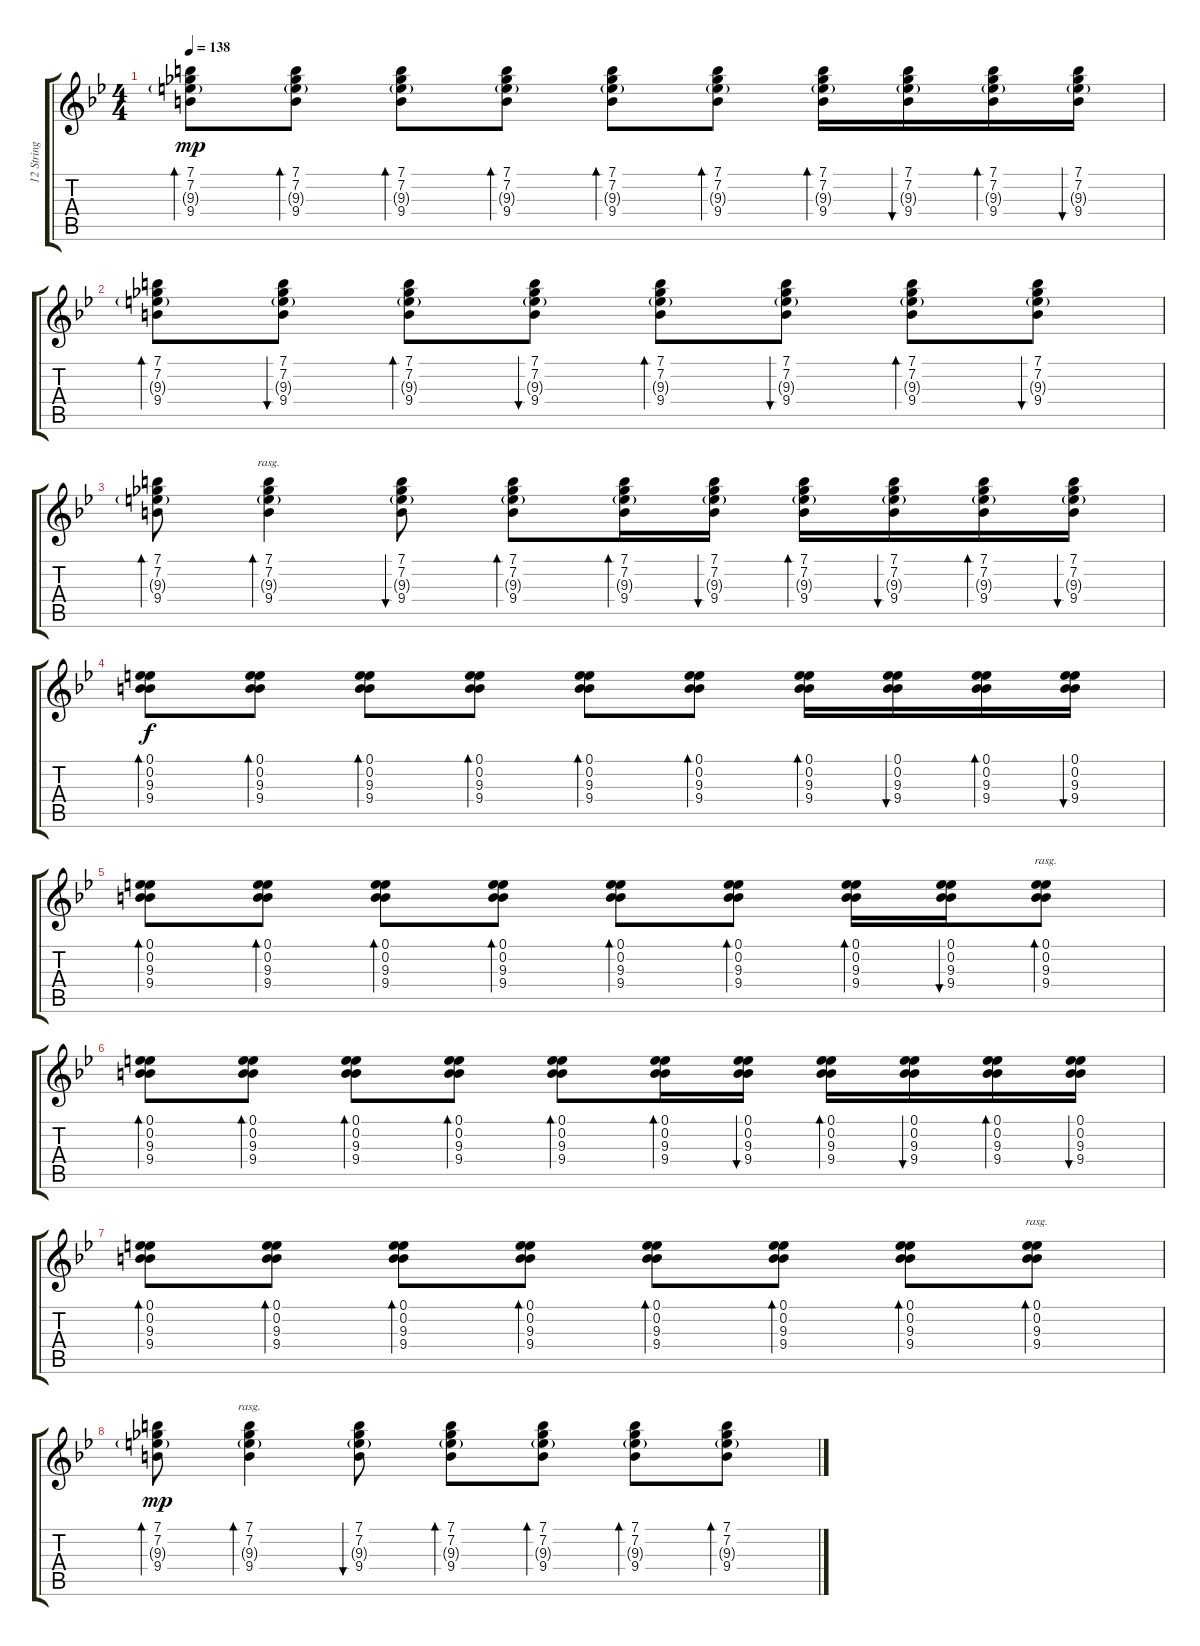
\track ("12 String Guitar" "12 String ") {instrument acousticguitarnylon}
\staff {score tabs}
\tuning (E4 B3 G3 D3 A2 E2) {hide}
\ts (4 4)
\tempo 138
\clef g2
\ks gminor
(7.1 7.2 9.3{g} 9.4).8{bd 120 dy mp} (7.1 7.2 9.3{g} 9.4).8{bd 120} (7.1 7.2 9.3{g} 9.4).8{bd 120} (7.1 7.2 9.3{g} 9.4).8{bd 120} (7.1 7.2 9.3{g} 9.4).8{bd 120} (7.1 7.2 9.3{g} 9.4).8{bd 120} (7.1 7.2 9.3{g} 9.4).16{bd 120} (7.1 7.2 9.3{g} 9.4).16{bu 120} (7.1 7.2 9.3{g} 9.4).16{bd 120} (7.1 7.2 9.3{g} 9.4).16{bu 120} |
(7.1 7.2 9.3{g} 9.4).8{bd 120} (7.1 7.2 9.3{g} 9.4).8{bu 120} (7.1 7.2 9.3{g} 9.4).8{bd 120} (7.1 7.2 9.3{g} 9.4).8{bu 120} (7.1 7.2 9.3{g} 9.4).8{bd 120} (7.1 7.2 9.3{g} 9.4).8{bu 120} (7.1 7.2 9.3{g} 9.4).8{bd 120} (7.1 7.2 9.3{g} 9.4).8{bu 120} |
(7.1 7.2 9.3{g} 9.4).8{bd 120} (7.1 7.2 9.3{g} 9.4).4{bd 480 rasg ii} (7.1 7.2 9.3{g} 9.4).8{bu 120} (7.1 7.2 9.3{g} 9.4).8{bd 120} (7.1 7.2 9.3{g} 9.4).16{bd 120} (7.1 7.2 9.3{g} 9.4).16{bu 120} (7.1 7.2 9.3{g} 9.4).16{bd 120} (7.1 7.2 9.3{g} 9.4).16{bu 120} (7.1 7.2 9.3{g} 9.4).16{bd 120} (7.1 7.2 9.3{g} 9.4).16{bu 120} |
(0.1 0.2 9.3 9.4).8{bd 120 dy f} (0.1 0.2 9.3 9.4).8{bd 120} (0.1 0.2 9.3 9.4).8{bd 120} (0.1 0.2 9.3 9.4).8{bd 120} (0.1 0.2 9.3 9.4).8{bd 120} (0.1 0.2 9.3 9.4).8{bd 120} (0.1 0.2 9.3 9.4).16{bd 120} (0.1 0.2 9.3 9.4).16{bu 120} (0.1 0.2 9.3 9.4).16{bd 120} (0.1 0.2 9.3 9.4).16{bu 120} |
(0.1 0.2 9.3 9.4).8{bd 120} (0.1 0.2 9.3 9.4).8{bd 120} (0.1 0.2 9.3 9.4).8{bd 120} (0.1 0.2 9.3 9.4).8{bd 120} (0.1 0.2 9.3 9.4).8{bd 120} (0.1 0.2 9.3 9.4).8{bd 120} (0.1 0.2 9.3 9.4).16{bd 120} (0.1 0.2 9.3 9.4).16{bu 120} (0.1 0.2 9.3 9.4).8{bd 480 rasg ii} |
(0.1 0.2 9.3 9.4).8{bd 120} (0.1 0.2 9.3 9.4).8{bd 120} (0.1 0.2 9.3 9.4).8{bd 120} (0.1 0.2 9.3 9.4).8{bd 120} (0.1 0.2 9.3 9.4).8{bd 120} (0.1 0.2 9.3 9.4).16{bd 120} (0.1 0.2 9.3 9.4).16{bu 120} (0.1 0.2 9.3 9.4).16{bd 120} (0.1 0.2 9.3 9.4).16{bu 120} (0.1 0.2 9.3 9.4).16{bd 120} (0.1 0.2 9.3 9.4).16{bu 120} |
(0.1 0.2 9.3 9.4).8{bd 120} (0.1 0.2 9.3 9.4).8{bd 120} (0.1 0.2 9.3 9.4).8{bd 120} (0.1 0.2 9.3 9.4).8{bd 120} (0.1 0.2 9.3 9.4).8{bd 120} (0.1 0.2 9.3 9.4).8{bd 120} (0.1 0.2 9.3 9.4).8{bd 120} (0.1 0.2 9.3 9.4).8{bd 480 rasg ii} |
(7.1 7.2 9.3{g} 9.4).8{bd 120 dy mp} (7.1 7.2 9.3{g} 9.4).4{bd 480 rasg ii} (7.1 7.2 9.3{g} 9.4).8{bu 120} (7.1 7.2 9.3{g} 9.4).8{bd 120} (7.1 7.2 9.3{g} 9.4).8{bd 120} (7.1 7.2 9.3{g} 9.4).8{bd 120} (7.1 7.2 9.3{g} 9.4).8{bd 120}
